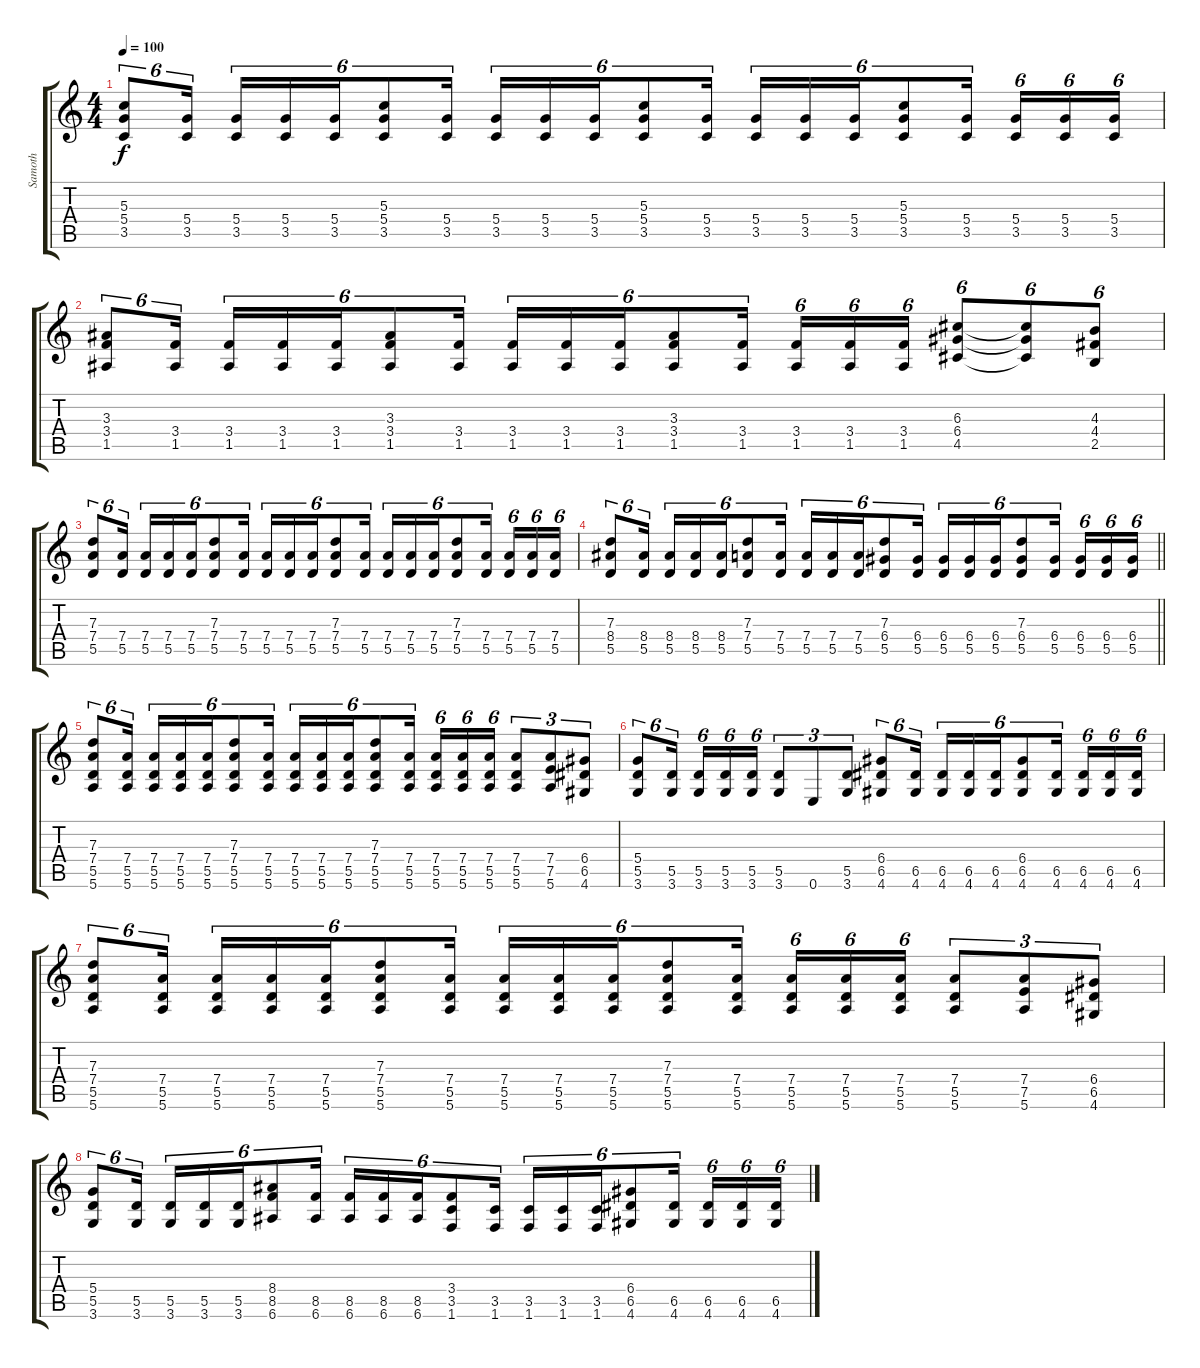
\track ("Samoth" "Samoth") {instrument distortionguitar}
\staff {score tabs}
\tuning (E4 B3 G3 D3 A2 E2) {hide}
\ts (4 4)
\tempo 100
\clef g2
\ks c
(5.3 5.4 3.5).8{tu (6 4) dy f} (5.4 3.5).16{tu (6 4)} (5.4 3.5).16{tu (6 4)} (5.4 3.5).16{tu (6 4)} (5.4 3.5).16{tu (6 4)} (5.3 5.4 3.5).8{tu (6 4)} (5.4 3.5).16{tu (6 4)} (5.4 3.5).16{tu (6 4)} (5.4 3.5).16{tu (6 4)} (5.4 3.5).16{tu (6 4)} (5.3 5.4 3.5).8{tu (6 4)} (5.4 3.5).16{tu (6 4)} (5.4 3.5).16{tu (6 4)} (5.4 3.5).16{tu (6 4)} (5.4 3.5).16{tu (6 4)} (5.3 5.4 3.5).8{tu (6 4)} (5.4 3.5).16{tu (6 4)} (5.4 3.5).16{tu (6 4)} (5.4 3.5).16{tu (6 4)} (5.4 3.5).16{tu (6 4)} |
(3.3 3.4 1.5).8{tu (6 4)} (3.4 1.5).16{tu (6 4)} (3.4 1.5).16{tu (6 4)} (3.4 1.5).16{tu (6 4)} (3.4 1.5).16{tu (6 4)} (3.3 3.4 1.5).8{tu (6 4)} (3.4 1.5).16{tu (6 4)} (3.4 1.5).16{tu (6 4)} (3.4 1.5).16{tu (6 4)} (3.4 1.5).16{tu (6 4)} (3.3 3.4 1.5).8{tu (6 4)} (3.4 1.5).16{tu (6 4)} (3.4 1.5).16{tu (6 4)} (3.4 1.5).16{tu (6 4)} (3.4 1.5).16{tu (6 4)} (6.3 6.4 4.5).8{tu (6 4)} (6.3{t} 6.4{t} 4.5{t}).8{tu (6 4)} (4.3 4.4 2.5).8{tu (6 4)} |
(7.3 7.4 5.5).8{tu (6 4)} (7.4 5.5).16{tu (6 4)} (7.4 5.5).16{tu (6 4)} (7.4 5.5).16{tu (6 4)} (7.4 5.5).16{tu (6 4)} (7.3 7.4 5.5).8{tu (6 4)} (7.4 5.5).16{tu (6 4)} (7.4 5.5).16{tu (6 4)} (7.4 5.5).16{tu (6 4)} (7.4 5.5).16{tu (6 4)} (7.3 7.4 5.5).8{tu (6 4)} (7.4 5.5).16{tu (6 4)} (7.4 5.5).16{tu (6 4)} (7.4 5.5).16{tu (6 4)} (7.4 5.5).16{tu (6 4)} (7.3 7.4 5.5).8{tu (6 4)} (7.4 5.5).16{tu (6 4)} (7.4 5.5).16{tu (6 4)} (7.4 5.5).16{tu (6 4)} (7.4 5.5).16{tu (6 4)} |
\barLineRight lightlight
(7.3 8.4 5.5).8{tu (6 4)} (8.4 5.5).16{tu (6 4)} (8.4 5.5).16{tu (6 4)} (8.4 5.5).16{tu (6 4)} (8.4 5.5).16{tu (6 4)} (7.3 7.4 5.5).8{tu (6 4)} (7.4 5.5).16{tu (6 4)} (7.4 5.5).16{tu (6 4)} (7.4 5.5).16{tu (6 4)} (7.4 5.5).16{tu (6 4)} (7.3 6.4 5.5).8{tu (6 4)} (6.4 5.5).16{tu (6 4)} (6.4 5.5).16{tu (6 4)} (6.4 5.5).16{tu (6 4)} (6.4 5.5).16{tu (6 4)} (7.3 6.4 5.5).8{tu (6 4)} (6.4 5.5).16{tu (6 4)} (6.4 5.5).16{tu (6 4)} (6.4 5.5).16{tu (6 4)} (6.4 5.5).16{tu (6 4)} |
(7.3 7.4 5.5 5.6).8{tu (6 4)} (7.4 5.5 5.6).16{tu (6 4)} (7.4 5.5 5.6).16{tu (6 4)} (7.4 5.5 5.6).16{tu (6 4)} (7.4 5.5 5.6).16{tu (6 4)} (7.3 7.4 5.5 5.6).8{tu (6 4)} (7.4 5.5 5.6).16{tu (6 4)} (7.4 5.5 5.6).16{tu (6 4)} (7.4 5.5 5.6).16{tu (6 4)} (7.4 5.5 5.6).16{tu (6 4)} (7.3 7.4 5.5 5.6).8{tu (6 4)} (7.4 5.5 5.6).16{tu (6 4)} (7.4 5.5 5.6).16{tu (6 4)} (7.4 5.5 5.6).16{tu (6 4)} (7.4 5.5 5.6).16{tu (6 4)} (7.4 5.5 5.6).8{tu (3 2)} (7.4 7.5 5.6).8{tu (3 2)} (6.4 6.5 4.6).8{tu (3 2)} |
(5.4 5.5 3.6).8{tu (6 4)} (5.5 3.6).16{tu (6 4)} (5.5 3.6).16{tu (6 4)} (5.5 3.6).16{tu (6 4)} (5.5 3.6).16{tu (6 4)} (5.5 3.6).8{tu (3 2)} 0.6.8{tu (3 2)} (5.5 3.6).8{tu (3 2)} (6.4 6.5 4.6).8{tu (6 4)} (6.5 4.6).16{tu (6 4)} (6.5 4.6).16{tu (6 4)} (6.5 4.6).16{tu (6 4)} (6.5 4.6).16{tu (6 4)} (6.4 6.5 4.6).8{tu (6 4)} (6.5 4.6).16{tu (6 4)} (6.5 4.6).16{tu (6 4)} (6.5 4.6).16{tu (6 4)} (6.5 4.6).16{tu (6 4)} |
(7.3 7.4 5.5 5.6).8{tu (6 4)} (7.4 5.5 5.6).16{tu (6 4)} (7.4 5.5 5.6).16{tu (6 4)} (7.4 5.5 5.6).16{tu (6 4)} (7.4 5.5 5.6).16{tu (6 4)} (7.3 7.4 5.5 5.6).8{tu (6 4)} (7.4 5.5 5.6).16{tu (6 4)} (7.4 5.5 5.6).16{tu (6 4)} (7.4 5.5 5.6).16{tu (6 4)} (7.4 5.5 5.6).16{tu (6 4)} (7.3 7.4 5.5 5.6).8{tu (6 4)} (7.4 5.5 5.6).16{tu (6 4)} (7.4 5.5 5.6).16{tu (6 4)} (7.4 5.5 5.6).16{tu (6 4)} (7.4 5.5 5.6).16{tu (6 4)} (7.4 5.5 5.6).8{tu (3 2)} (7.4 7.5 5.6).8{tu (3 2)} (6.4 6.5 4.6).8{tu (3 2)} |
(5.4 5.5 3.6).8{tu (6 4)} (5.5 3.6).16{tu (6 4)} (5.5 3.6).16{tu (6 4)} (5.5 3.6).16{tu (6 4)} (5.5 3.6).16{tu (6 4)} (8.4 8.5 6.6).8{tu (6 4)} (8.5 6.6).16{tu (6 4)} (8.5 6.6).16{tu (6 4)} (8.5 6.6).16{tu (6 4)} (8.5 6.6).16{tu (6 4)} (3.4 3.5 1.6).8{tu (6 4)} (3.5 1.6).16{tu (6 4)} (3.5 1.6).16{tu (6 4)} (3.5 1.6).16{tu (6 4)} (3.5 1.6).16{tu (6 4)} (6.4 6.5 4.6).8{tu (6 4)} (6.5 4.6).16{tu (6 4)} (6.5 4.6).16{tu (6 4)} (6.5 4.6).16{tu (6 4)} (6.5 4.6).16{tu (6 4)}
